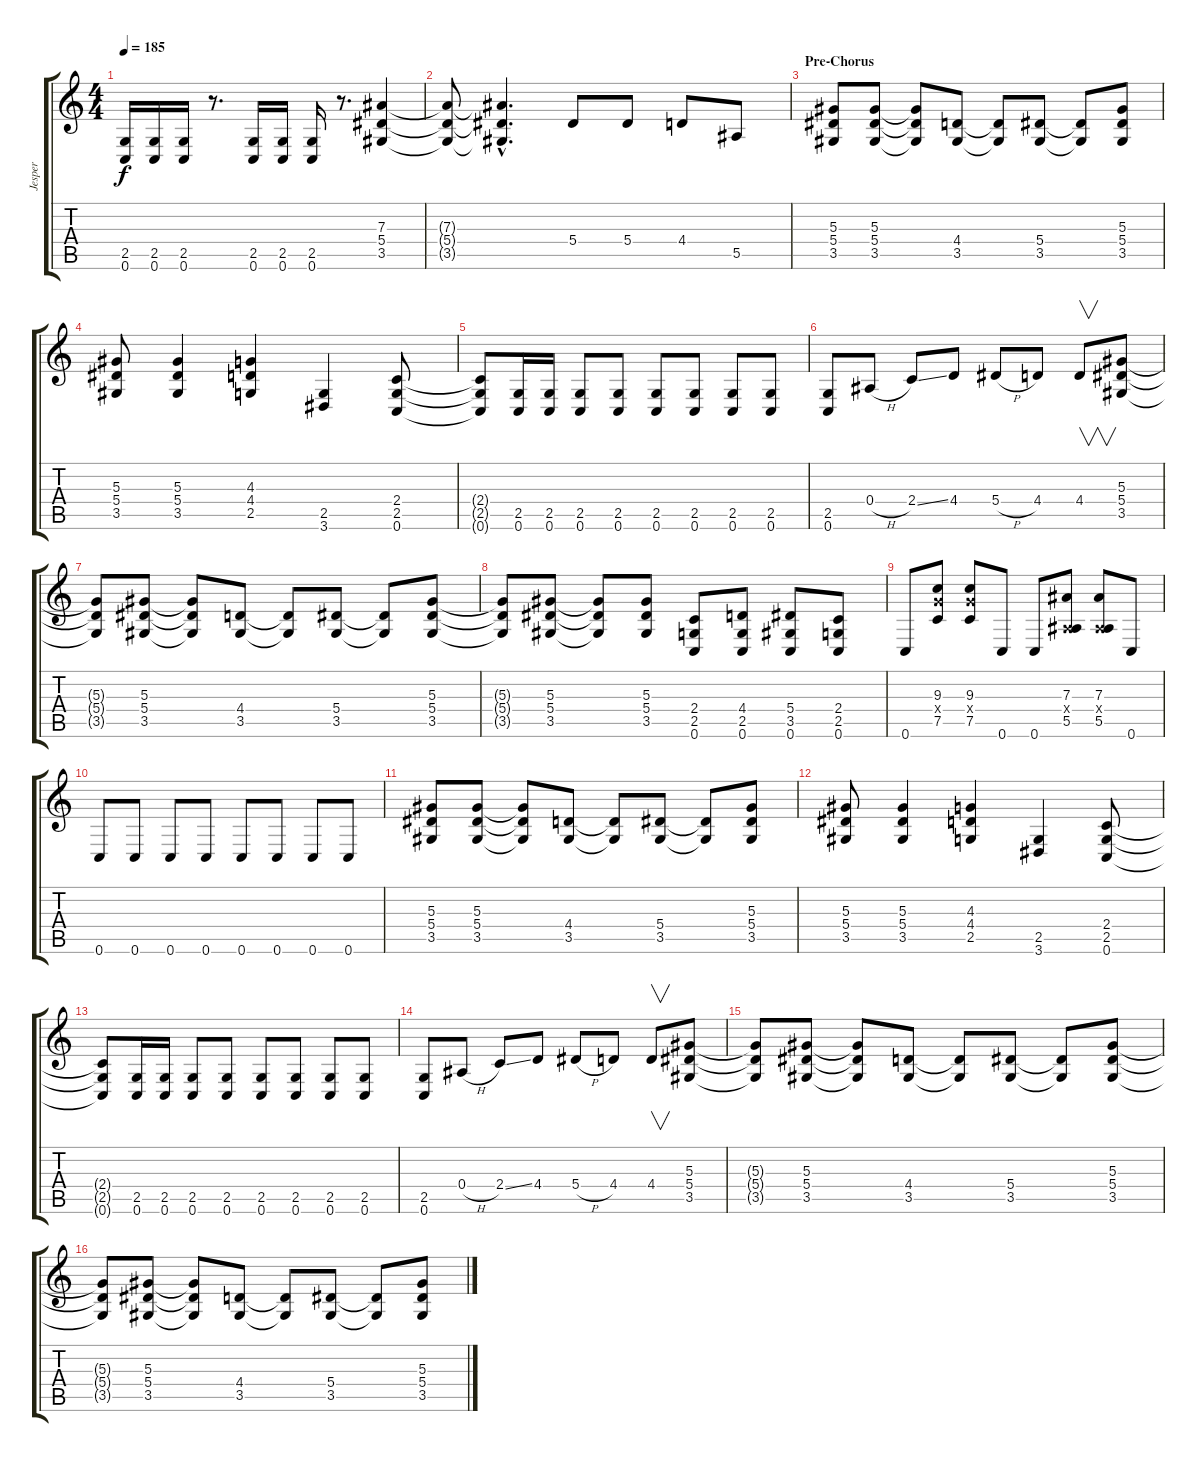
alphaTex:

\track ("Jesper" "Jesper") {instrument distortionguitar}
\staff {score tabs}
\tuning (C4 G3 Eb3 Bb2 F2 C2) {hide}
\ts (4 4)
\tempo 185
\clef g2
\ks c
(2.5 0.6).16{dy f} (2.5 0.6).16 (2.5 0.6).16 r.8{d} (2.5 0.6).16 (2.5 0.6).16 (2.5 0.6).16 r.8{d} (7.3 5.4 3.5).4 |
(7.3{t} 5.4{t} 3.5{t}).8 (7.3{hac t} 5.4{hac t} 3.5{hac t}).4{d} 5.4.8 5.4.8 4.4.8 5.5.8 |
\section ("" "Pre-Chorus")
(5.3 5.4 3.5).8 (5.3 5.4 3.5).8 (5.3{t} 5.4{t} 3.5{t}).8 (4.4 3.5).8 (4.4{t} 3.5{t}).8 (5.4 3.5).8 (5.4{t} 3.5{t}).8 (5.3 5.4 3.5).8 |
(5.3 5.4 3.5).8 (5.3 5.4 3.5).4 (4.3 4.4 2.5).4 (2.5 3.6).4 (2.4 2.5 0.6).8 |
(2.4{t} 2.5{t} 0.6{t}).8 (2.5 0.6).16 (2.5 0.6).16 (2.5 0.6).8 (2.5 0.6).8 (2.5 0.6).8 (2.5 0.6).8 (2.5 0.6).8 (2.5 0.6).8 |
(2.5 0.6).8 0.4{h}.8 2.4{ss}.8 4.4.8 5.4{h}.8 4.4.8 4.4.8{v} (5.3 5.4 3.5).8 |
(5.3{t} 5.4{t} 3.5{t}).8 (5.3 5.4 3.5).8 (5.3{t} 5.4{t} 3.5{t}).8 (4.4 3.5).8 (4.4{t} 3.5{t}).8 (5.4 3.5).8 (5.4{t} 3.5{t}).8 (5.3 5.4 3.5).8 |
(5.3{t} 5.4{t} 3.5{t}).8 (5.3 5.4 3.5).8 (5.3{t} 5.4{t} 3.5{t}).8 (5.3 5.4 3.5).8 (2.4 2.5 0.6).8 (4.4 2.5 0.6).8 (5.4 3.5 0.6).8 (2.4 2.5 0.6).8 |
0.6.8 (9.3 9.4{x} 7.5).8 (9.3 9.4{x} 7.5).8 0.6.8 0.6.8 (7.3 0.4{x} 5.5).8 (7.3 0.4{x} 5.5).8 0.6.8 |
0.6.8 0.6.8 0.6.8 0.6.8 0.6.8 0.6.8 0.6.8 0.6.8 |
(5.3 5.4 3.5).8 (5.3 5.4 3.5).8 (5.3{t} 5.4{t} 3.5{t}).8 (4.4 3.5).8 (4.4{t} 3.5{t}).8 (5.4 3.5).8 (5.4{t} 3.5{t}).8 (5.3 5.4 3.5).8 |
(5.3 5.4 3.5).8 (5.3 5.4 3.5).4 (4.3 4.4 2.5).4 (2.5 3.6).4 (2.4 2.5 0.6).8 |
(2.4{t} 2.5{t} 0.6{t}).8 (2.5 0.6).16 (2.5 0.6).16 (2.5 0.6).8 (2.5 0.6).8 (2.5 0.6).8 (2.5 0.6).8 (2.5 0.6).8 (2.5 0.6).8 |
(2.5 0.6).8 0.4{h}.8 2.4{ss}.8 4.4.8 5.4{h}.8 4.4.8 4.4.8{v} (5.3 5.4 3.5).8 |
(5.3{t} 5.4{t} 3.5{t}).8 (5.3 5.4 3.5).8 (5.3{t} 5.4{t} 3.5{t}).8 (4.4 3.5).8 (4.4{t} 3.5{t}).8 (5.4 3.5).8 (5.4{t} 3.5{t}).8 (5.3 5.4 3.5).8 |
(5.3{t} 5.4{t} 3.5{t}).8 (5.3 5.4 3.5).8 (5.3{t} 5.4{t} 3.5{t}).8 (4.4 3.5).8 (4.4{t} 3.5{t}).8 (5.4 3.5).8 (5.4{t} 3.5{t}).8 (5.3 5.4 3.5).8
